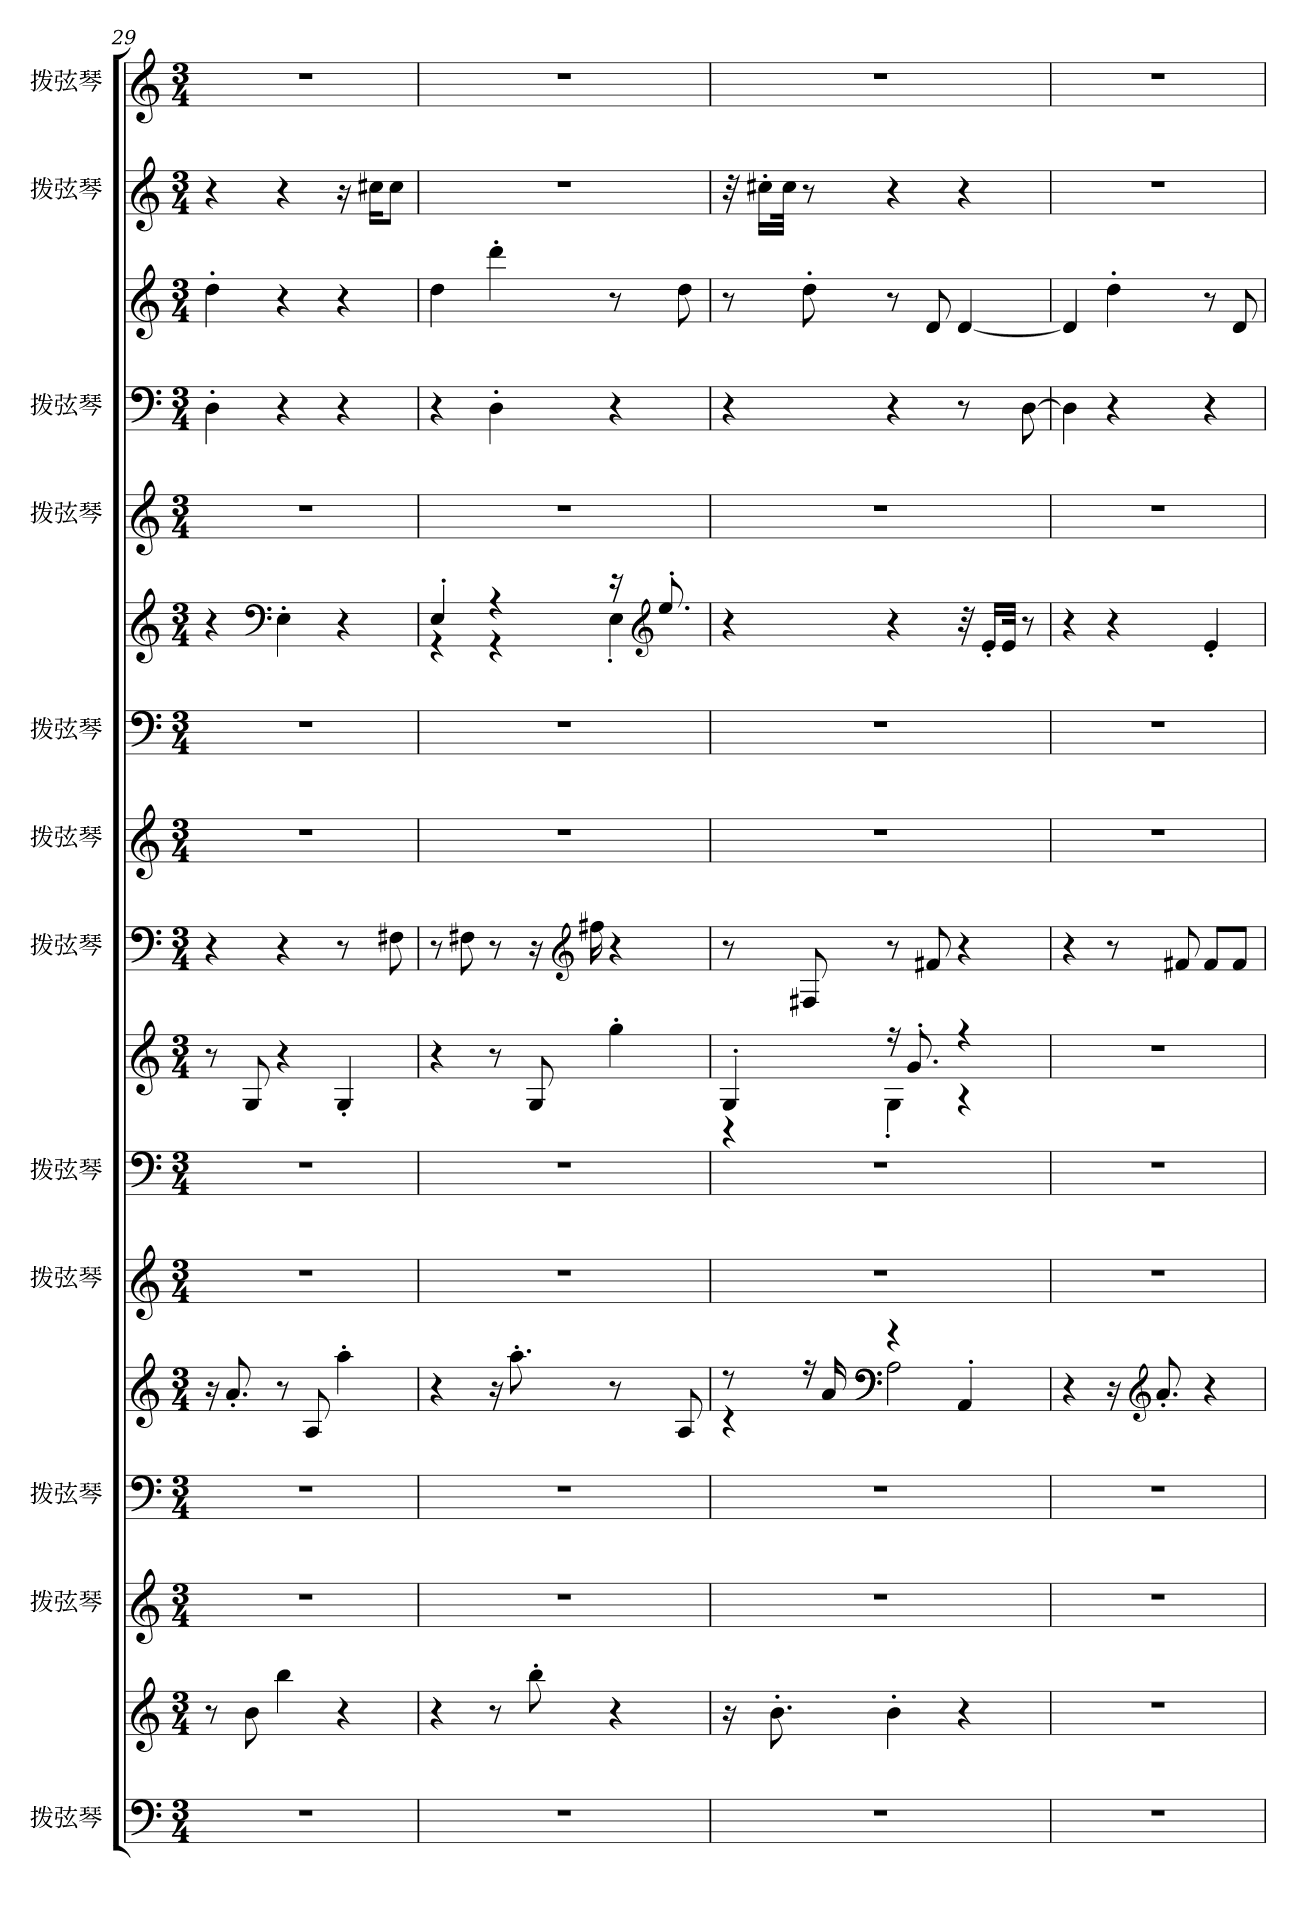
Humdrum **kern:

**kern	**kern	**kern	**kern	**kern	**kern	**kern	**kern	**kern	**kern	**kern	**kern	**kern	**kern	**kern	**kern	**kern
*part12	*part12	*part11	*part10	*part10	*part9	*part8	*part8	*part7	*part6	*part5	*part5	*part4	*part3	*part3	*part2	*part1
*staff17	*staff16	*staff15	*staff14	*staff13	*staff12	*staff11	*staff10	*staff9	*staff8	*staff7	*staff6	*staff5	*staff4	*staff3	*staff2	*staff1
*I"拨弦琴	*	*I"拨弦琴	*I"拨弦琴	*	*I"拨弦琴	*I"拨弦琴	*	*I"拨弦琴	*I"拨弦琴	*I"拨弦琴	*	*I"拨弦琴	*I"拨弦琴	*	*I"拨弦琴	*I"拨弦琴
*clefF4	*clefG2	*clefG2	*clefF4	*clefG2	*clefG2	*clefF4	*clefG2	*clefF4	*clefG2	*clefF4	*clefG2	*clefG2	*clefF4	*clefG2	*clefG2	*clefG2
*k[]	*k[]	*k[]	*k[]	*k[]	*k[]	*k[]	*k[]	*k[]	*k[]	*k[]	*k[]	*k[]	*k[]	*k[]	*k[]	*k[]
*M3/4	*M3/4	*M3/4	*M3/4	*M3/4	*M3/4	*M3/4	*M3/4	*M3/4	*M3/4	*M3/4	*M3/4	*M3/4	*M3/4	*M3/4	*M3/4	*M3/4
=29	=29	=29	=29	=29	=29	=29	=29	=29	=29	=29	=29	=29	=29	=29	=29	=29
2.r	8r	2.r	2.r	16r	2.r	2.r	8r	4r	2.r	2.r	4r	2.r	4D'\	4dd'\	4r	2.r
.	.	.	.	8.a'/	.	.	.	.	.	.	.	.	.	.	.	.
.	8b\	.	.	.	.	.	8G/	.	.	.	.	.	.	.	.	.
*	*	*	*	*	*	*	*	*	*	*	*clefF4	*	*	*	*	*
.	4bb\	.	.	8r	.	.	4r	4r	.	.	4E'\	.	4r	4r	4r	.
.	.	.	.	8A/	.	.	.	.	.	.	.	.	.	.	.	.
.	4r	.	.	4aa'\	.	.	4G'/	8r	.	.	4r	.	4r	4r	16r	.
.	.	.	.	.	.	.	.	.	.	.	.	.	.	.	16cc#X\KL	.
.	.	.	.	.	.	.	.	8F#X\	.	.	.	.	.	.	8cc#\J	.
=30	=30	=30	=30	=30	=30	=30	=30	=30	=30	=30	=30	=30	=30	=30	=30	=30
*	*	*	*	*	*	*	*	*	*	*	*^	*	*	*	*	*
2.r	4r	2.r	2.r	4r	2.r	2.r	4r	8r	2.r	2.r	4E'/	4r	2.r	4r	4dd\	2.r	2.r
.	.	.	.	.	.	.	.	8F#X\	.	.	.	.	.	.	.	.	.
.	8r	.	.	16r	.	.	8r	8r	.	.	4r	4r	.	4D'\	4ddd'\	.	.
.	.	.	.	8.aa'\	.	.	.	.	.	.	.	.	.	.	.	.	.
.	8bb'\	.	.	.	.	.	8G/	16r	.	.	.	.	.	.	.	.	.
*	*	*	*	*	*	*	*	*clefG2	*	*	*	*	*	*	*	*	*
.	.	.	.	.	.	.	.	16ff#X\	.	.	.	.	.	.	.	.	.
.	4r	.	.	8r	.	.	4gg'\	4r	.	.	16r	4E'\	.	4r	8r	.	.
*	*	*	*	*	*	*	*	*	*	*	*clefG2	*	*	*	*	*	*
.	.	.	.	.	.	.	.	.	.	.	8.ee'/	.	.	.	.	.	.
.	.	.	.	8A/	.	.	.	.	.	.	.	.	.	.	8dd\	.	.
*	*	*	*	*	*	*	*	*	*	*	*v	*v	*	*	*	*	*
!!LO:PB:g=z
=31	=31	=31	=31	=31	=31	=31	=31	=31	=31	=31	=31	=31	=31	=31	=31	=31
*	*	*	*	*^	*	*	*^	*	*	*	*	*	*	*	*	*
2.r	16r	2.r	2.r	8r	4r	2.r	2.r	4G'/	4r	8r	2.r	2.r	4r	2.r	4r	8r	32r	2.r
.	.	.	.	.	.	.	.	.	.	.	.	.	.	.	.	.	16cc#X'\LL	.
.	8.b'\	.	.	.	.	.	.	.	.	.	.	.	.	.	.	.	.	.
.	.	.	.	.	.	.	.	.	.	.	.	.	.	.	.	.	32cc#\JJk	.
.	.	.	.	16r	.	.	.	.	.	8F#X/	.	.	.	.	.	8dd'\	8r	.
.	.	.	.	16a/	.	.	.	.	.	.	.	.	.	.	.	.	.	.
*	*	*	*	*clefF4	*	*	*	*	*	*	*	*	*	*	*	*	*	*
.	4b'\	.	.	4r	2A\	.	.	16r	4G'\	8r	.	.	4r	.	4r	8r	4r	.
.	.	.	.	.	.	.	.	8.g'/	.	.	.	.	.	.	.	.	.	.
.	.	.	.	.	.	.	.	.	.	8f#X/	.	.	.	.	.	8d/	.	.
.	4r	.	.	4AA'/	.	.	.	4r	4r	4r	.	.	32r	.	8r	[4d/	4r	.
.	.	.	.	.	.	.	.	.	.	.	.	.	16e'/LL	.	.	.	.	.
.	.	.	.	.	.	.	.	.	.	.	.	.	32e/JJk	.	.	.	.	.
.	.	.	.	.	.	.	.	.	.	.	.	.	8r	.	[8D\	.	.	.
*	*	*	*	*v	*v	*	*	*v	*v	*	*	*	*	*	*	*	*	*
=32	=32	=32	=32	=32	=32	=32	=32	=32	=32	=32	=32	=32	=32	=32	=32	=32
2.r	2.r	2.r	2.r	4r	2.r	2.r	2.r	4r	2.r	2.r	4r	2.r	4D\]	4d/]	2.r	2.r
.	.	.	.	16r	.	.	.	8r	.	.	4r	.	4r	4dd'\	.	.
*	*	*	*	*clefG2	*	*	*	*	*	*	*	*	*	*	*	*
.	.	.	.	8.a'/	.	.	.	.	.	.	.	.	.	.	.	.
.	.	.	.	.	.	.	.	8f#X/	.	.	.	.	.	.	.	.
.	.	.	.	4r	.	.	.	8f#/L	.	.	4e'/	.	4r	8r	.	.
.	.	.	.	.	.	.	.	8f#/J	.	.	.	.	.	8d/	.	.
=	=	=	=	=	=	=	=	=	=	=	=	=	=	=	=	=
*-	*-	*-	*-	*-	*-	*-	*-	*-	*-	*-	*-	*-	*-	*-	*-	*-
